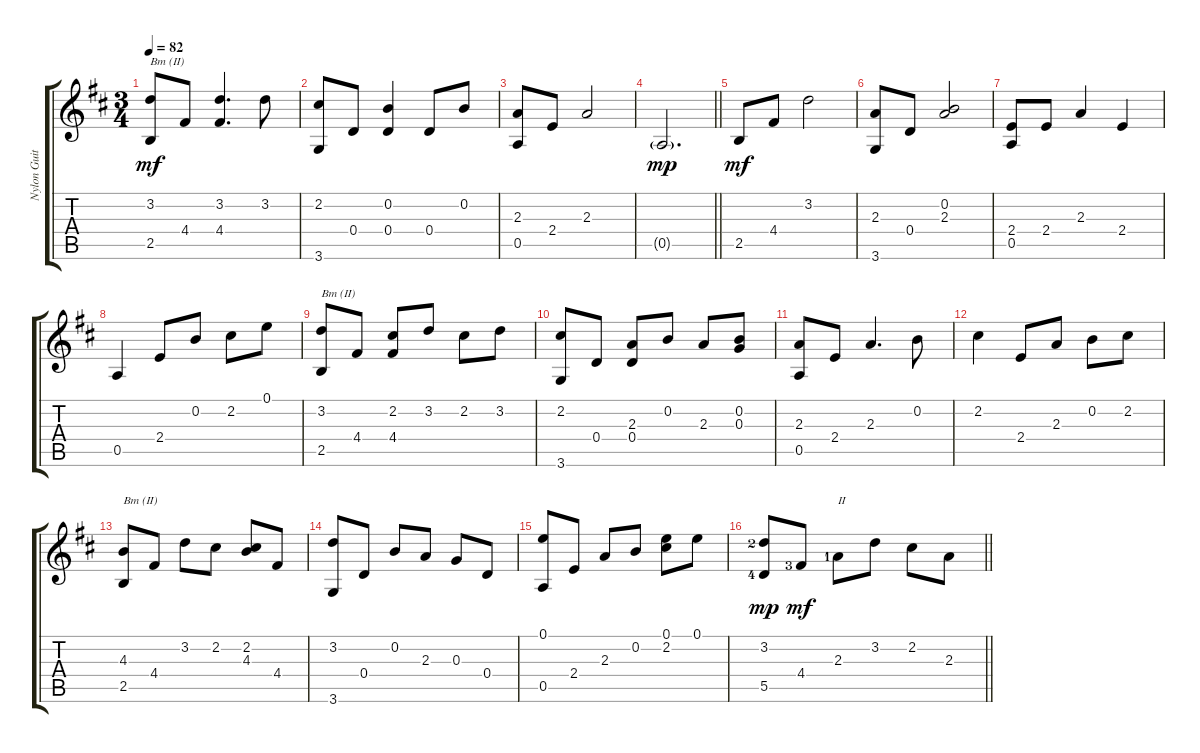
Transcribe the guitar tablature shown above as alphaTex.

\track ("Nylon Guitar" "Nylon Guit") {instrument acousticguitarnylon}
\staff {score tabs}
\tuning (E4 B3 G3 D3 A2 E2) {hide}
\ts (3 4)
\tempo 82
\clef g2
\ks d
(3.2 2.5).8{txt "Bm (II)" dy mf} 4.4.8 (3.2 4.4).4{d} 3.2.8 |
(2.2 3.6).8 0.4.8 (0.2 0.4).4 0.4.8 0.2.8 |
(2.3 0.5).8 2.4.8 2.3.2 |
\barLineRight lightlight
0.5{g}.2{d dy mp} |
2.5.8{dy mf} 4.4.8 3.2.2 |
(2.3 3.6).8 0.4.8 (0.2 2.3).2 |
(2.4 0.5).8 2.4.8 2.3.4 2.4.4 |
0.5.4 2.4.8 0.2.8 2.2.8 0.1.8 |
(3.2 2.5).8{txt "Bm (II)"} 4.4.8 (2.2 4.4).8 3.2.8 2.2.8 3.2.8 |
(2.2 3.6).8 0.4.8 (2.3 0.4).8 0.2.8 2.3.8 (0.2 0.3).8 |
(2.3 0.5).8 2.4.8 2.3.4{d} 0.2.8 |
2.2.4 2.4.8 2.3.8 0.2.8 2.2.8 |
(4.3 2.5).8{txt "Bm (II)"} 4.4.8 3.2.8 2.2.8 (2.2 4.3).8 4.4.8 |
(3.2 3.6).8 0.4.8 0.2.8 2.3.8 0.3.8 0.4.8 |
(0.1 0.5).8 2.4.8 2.3.8 0.2.8 (0.1 2.2).8 0.1.8 |
\barLineRight lightlight
(3.2{lf 3} 5.5{lf 5}).8{dy mp} 4.4{lf 4}.8{dy mf} 2.3{lf 2}.8{txt "II"} 3.2.8 2.2.8 2.3.8
